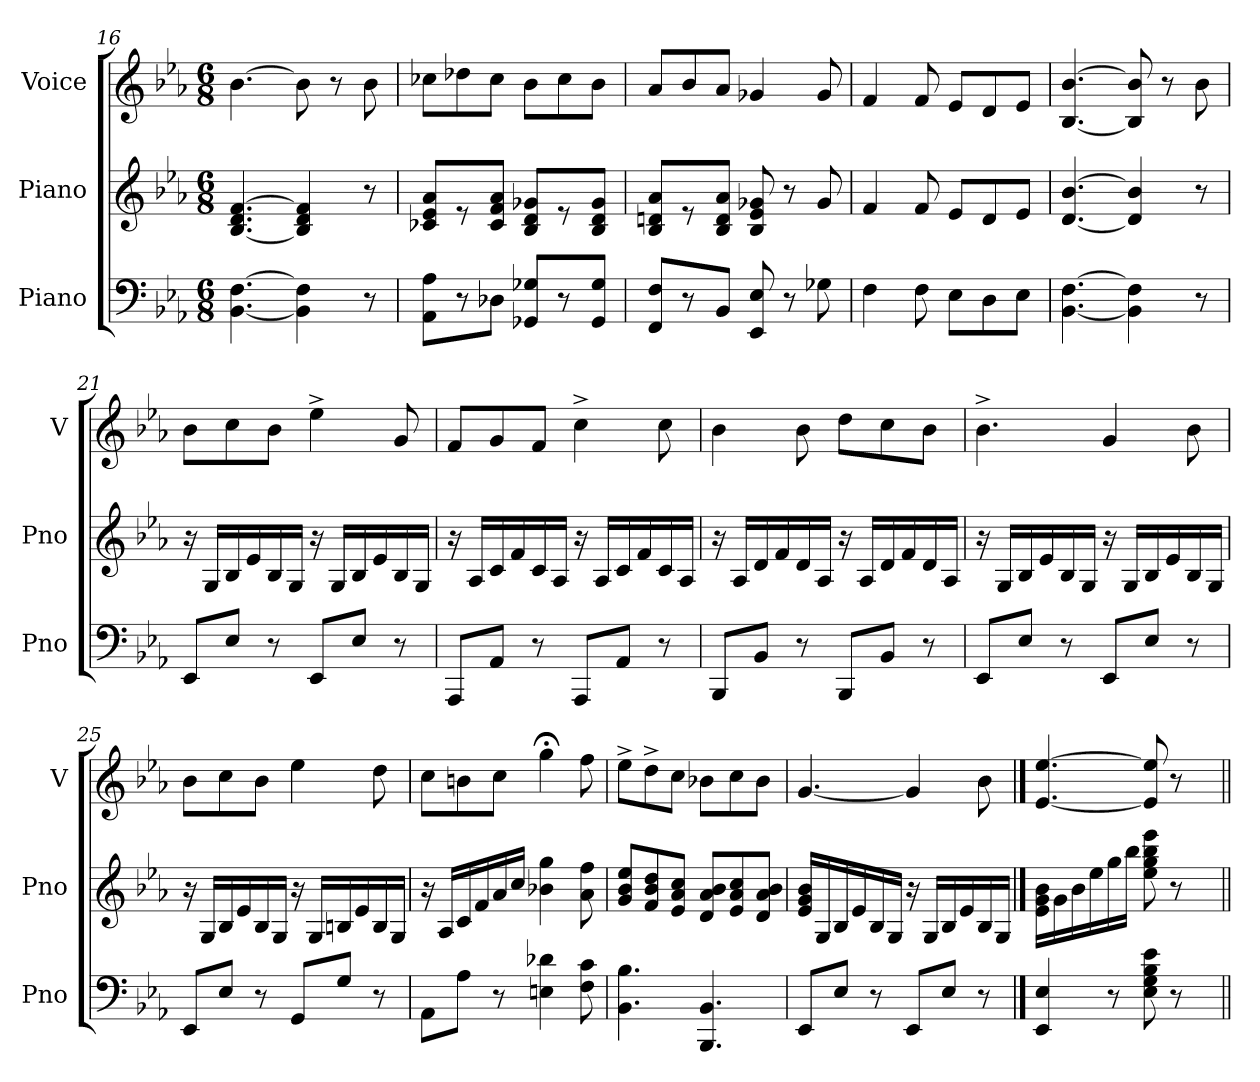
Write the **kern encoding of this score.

**kern	**kern	**kern
*part3	*part2	*part1
*staff3	*staff2	*staff1
*I"Piano	*I"Piano	*I"Voice
*I'Pno	*I'Pno	*I'V
*clefF4	*clefG2	*clefG2
*k[b-e-a-]	*k[b-e-a-]	*k[b-e-a-]
*M6/8	*M6/8	*M6/8
=16	=16	=16
[4.BB-\ [4.F\	[4.B-/ 4.d/ [4.f/	[4.b-\
4BB-\] 4F\]	4B-/] 4d/ 4f/]	8b-\]
.	.	8r
8r	8r	8b-\
=17	=17	=17
8AA-\ 8A-\L	8c-X/ 8e-/ 8a-/L	8cc-X\L
8r	8r	8dd-X\
8D-X\J	8c-/ 8f/ 8a-/J	8cc-\J
8GG-X/ 8G-X/L	8B-/ 8d/ 8g-X/L	8b-\L
8r	8r	8cc-\
8GG-/ 8G-/J	8B-/ 8d/ 8g-/J	8b-\J
!!LO:LB:g=z
=18	=18	=18
8FF/ 8F/L	8B-/ 8dn/ 8a-/L	8a-/L
8r	8r	8b-/
8BB-/J	8B-/ 8d/ 8a-/J	8a-/J
8EE-/ 8E-/	8B-/ 8e-/ 8g-X/	4g-X/
8r	8r	.
8G-X\	8g-/	8g-/
=19	=19	=19
4F\	4f/	4f/
8F\	8f/	8f/
8E-\L	8e-/L	8e-/L
8D\	8d/	8d/
8E-\J	8e-/J	8e-/J
=20	=20	=20
[4.BB-\ [4.F\	[4.d/ [4.b-/	[4.B-/ [4.b-/
4BB-\] 4F\]	4d/] 4b-/]	8B-/] 8b-/]
.	.	8r
8r	8r	8b-\
=21	=21	=21
8EE-/L	16r	8b-\L
.	16G/LL	.
8E-/J	16B-/	8cc\
.	16e-/	.
8r	16B-/	8b-\J
.	16G/JJ	.
8EE-/L	16r	4ee-^\
.	16G/LL	.
8E-/J	16B-/	.
.	16e-/	.
8r	16B-/	8g/
.	16G/JJ	.
!!LO:PB:g=z
=22	=22	=22
8AAA-/L	16r	8f/L
.	16A-/LL	.
8AA-/J	16c/	8g/
.	16f/	.
8r	16c/	8f/J
.	16A-/JJ	.
8AAA-/L	16r	4cc^\
.	16A-/LL	.
8AA-/J	16c/	.
.	16f/	.
8r	16c/	8cc\
.	16A-/JJ	.
=23	=23	=23
8BBB-/L	16r	4b-\
.	16A-/LL	.
8BB-/J	16d/	.
.	16f/	.
8r	16d/	8b-\
.	16A-/JJ	.
8BBB-/L	16r	8dd\L
.	16A-/LL	.
8BB-/J	16d/	8cc\
.	16f/	.
8r	16d/	8b-\J
.	16A-/JJ	.
=24	=24	=24
8EE-/L	16r	4.b-^\
.	16G/LL	.
8E-/J	16B-/	.
.	16e-/	.
8r	16B-/	.
.	16G/JJ	.
8EE-/L	16r	4g/
.	16G/LL	.
8E-/J	16B-/	.
.	16e-/	.
8r	16B-/	8b-\
.	16G/JJ	.
!!LO:LB:g=z
=25	=25	=25
8EE-/L	16r	8b-\L
.	16G/LL	.
8E-/J	16B-/	8cc\
.	16e-/	.
8r	16B-/	8b-\J
.	16G/JJ	.
8GG/L	16r	4ee-\
.	16G/LL	.
8G/J	16Bn/	.
.	16e-/	.
8r	16B/	8dd\
.	16G/JJ	.
=26	=26	=26
8AA-\L	16r	8cc\L
.	16A-/LL	.
8A-\J	16c/	8bn\
.	16f/	.
8r	16a-/	8cc\J
.	16cc/JJ	.
4En\ 4d-X\	4b-X\ 4gg\	4gg;\
8F\ 8c\	8a-\ 8ff\	8ff\
=27	=27	=27
4.BB-\ 4.B-\	8g/ 8b-/ 8ee-/L	8ee-^\L
.	8f/ 8b-/ 8dd/	8dd^\
.	8e-/ 8a-/ 8cc/J	8cc\J
4.BBB-/ 4.BB-/	8d/ 8a-/ 8b-/L	8b-X\L
.	8e-/ 8a-/ 8cc/	8cc\
.	8d/ 8a-/ 8b-/J	8b-\J
=28	=28	=28
8EE-/L	16e-/ 16g/ 16b-/LL	[4.g/
.	16G/	.
8E-/J	16B-/	.
.	16e-/	.
8r	16B-/	.
.	16G/JJ	.
8EE-/L	16r	4g/]
.	16G/LL	.
8E-/J	16B-/	.
.	16e-/	.
8r	16B-/	8b-\
.	16G/JJ	.
!!LO:LB:g=z
==29	==29	==29
4EE-/ 4E-/	16e-\ 16g\ 16b-\LL	[4.e-/ [4.ee-/
.	16g\	.
.	16b-\	.
.	16ee-\	.
8r	16gg\	.
.	16bb-\JJ	.
8E-\ 8G\ 8B-\ 8e-\	8ee-\ 8gg\ 8bb-\ 8eee-\	8e-/] 8ee-/]
8r	8r	8r
8ryy	8ryy	8ryy
=||	=||	=||
*-	*-	*-
